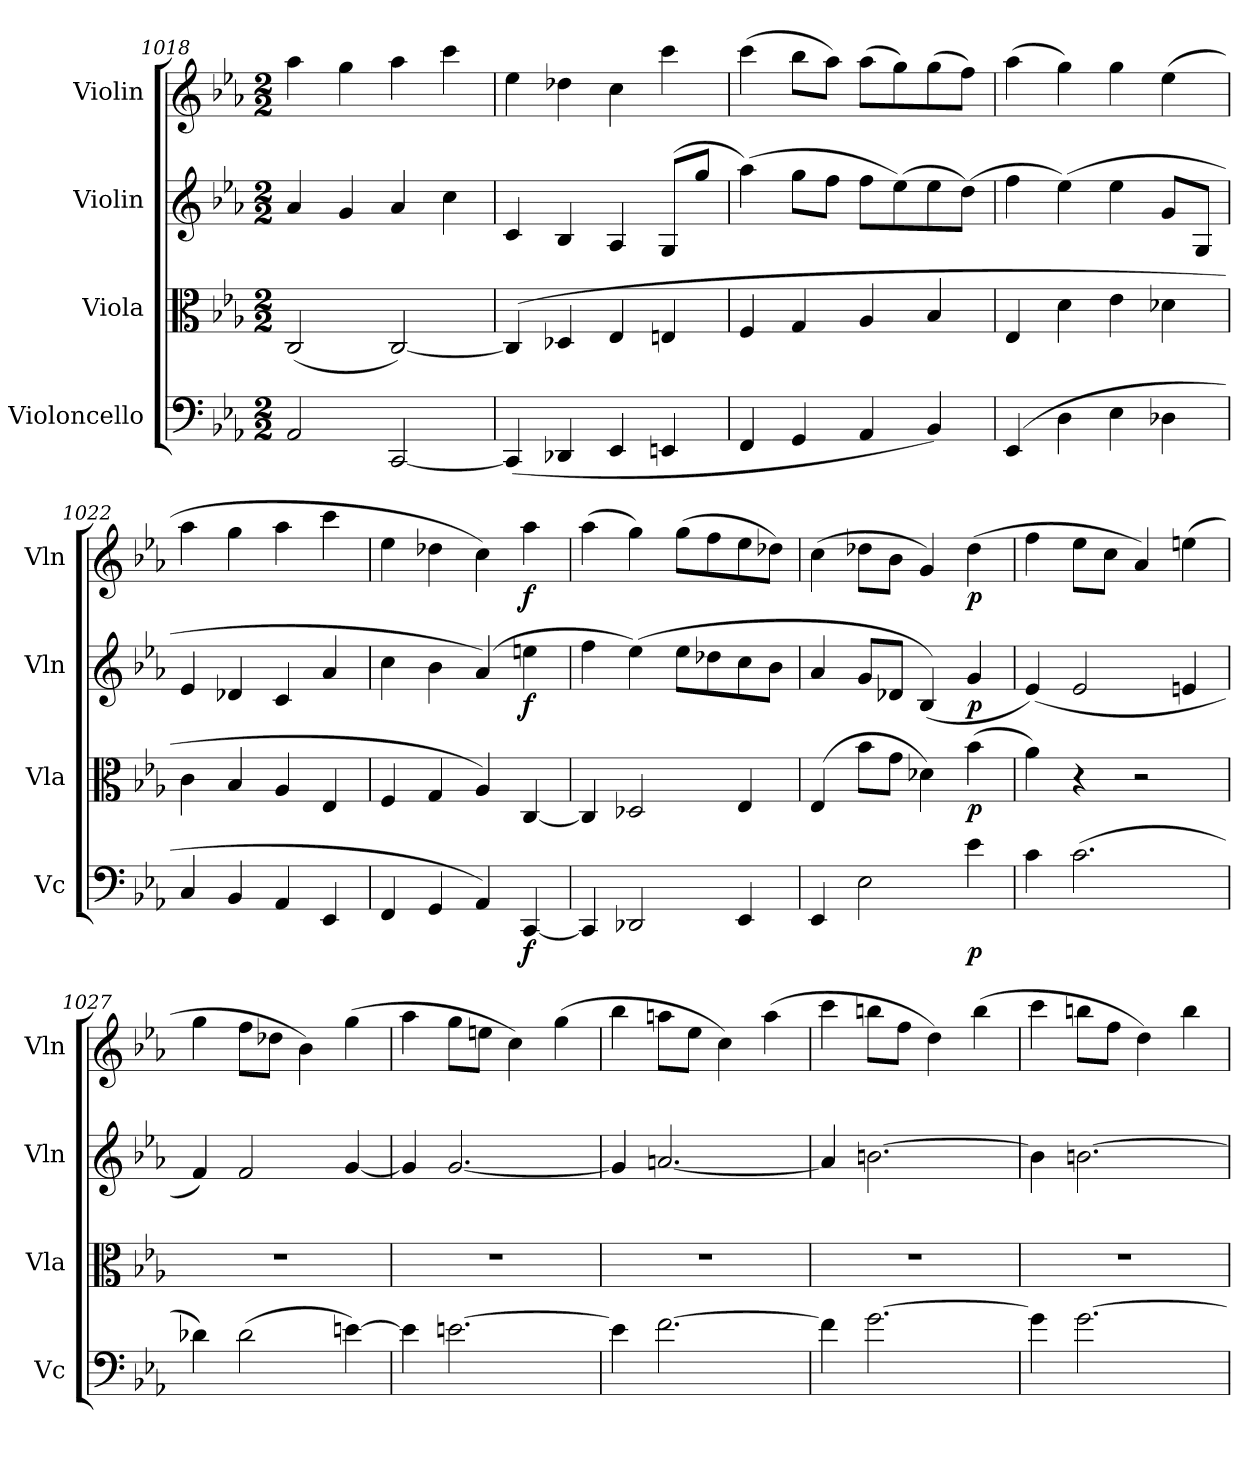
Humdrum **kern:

**kern	**dynam	**kern	**dynam	**kern	**dynam	**kern	**dynam
*part4	*part4	*part3	*part3	*part2	*part2	*part1	*part1
*staff4	*staff4	*staff3	*staff3	*staff2	*staff2	*staff1	*staff1
*I"Violoncello	*	*I"Viola	*	*I"Violin	*	*I"Violin	*
*I'Vc	*	*I'Vla	*	*I'Vln	*	*I'Vln	*
*clefF4	*	*clefC3	*	*clefG2	*	*clefG2	*
*k[b-e-a-]	*	*k[b-e-a-]	*	*k[b-e-a-]	*	*k[b-e-a-]	*
*M2/2	*	*M2/2	*	*M2/2	*	*M2/2	*
=1018	=1018	=1018	=1018	=1018	=1018	=1018	=1018
2AA-	.	(2C	.	4a-	.	4aa-	.
.	.	.	.	4g	.	4gg	.
[2CC	.	[2C)	.	4a-	.	4aa-	.
.	.	.	.	4cc	.	4ccc	.
=1019	=1019	=1019	=1019	=1019	=1019	=1019	=1019
(4CC]	.	(4C]	.	4c	.	4ee-	.
4DD-X	.	4D-X	.	4B-	.	4dd-X	.
4EE-	.	4E-	.	4A-	.	4cc	.
4EEn	.	4En	.	(8G/L	.	4ccc	.
.	.	.	.	8gg/J	.	.	.
=1020	=1020	=1020	=1020	=1020	=1020	=1020	=1020
4FF	.	4F	.	(4aa-)	.	(4ccc	.
4GG	.	4G	.	8gg\L	.	8bb-\L	.
.	.	.	.	8ff\J	.	8aa-\J)	.
4AA-	.	4A-	.	8ff\L	.	(8aa-\L	.
.	.	.	.	(8ee-\)	.	8gg\)	.
4BB-)	.	4B-	.	8ee-\	.	(8gg\	.
.	.	.	.	(8dd\J)	.	8ff\J)	.
=1021	=1021	=1021	=1021	=1021	=1021	=1021	=1021
(4EE-	.	4E-	.	4ff	.	(4aa-	.
4D	.	4d	.	(4ee-)	.	4gg)	.
4E-	.	4e-	.	4ee-	.	4gg	.
4D-X	.	4d-X	.	8g/L	.	(4ee-	.
.	.	.	.	8G/J	.	.	.
=1022	=1022	=1022	=1022	=1022	=1022	=1022	=1022
4C	.	4c	.	4e-	.	4aa-	.
4BB-	.	4B-	.	4d-X	.	4gg	.
4AA-	.	4A-	.	4c	.	4aa-	.
4EE-	.	4E-	.	4a-	.	4ccc	.
=1023	=1023	=1023	=1023	=1023	=1023	=1023	=1023
4FF	.	4F	.	4cc	.	4ee-	.
4GG	.	4G	.	4b-	.	4dd-X	.
4AA-)	.	4A-)	.	(4a-)	.	4cc)	.
[4CC	f	[4C	.	4een	f	4aa-	f
=1024	=1024	=1024	=1024	=1024	=1024	=1024	=1024
4CC]	.	4C]	.	4ff	.	(4aa-	.
2DD-X	.	2D-X	.	(4ee-)	.	4gg)	.
.	.	.	.	8ee-\L	.	(8gg\L	.
.	.	.	.	8dd-X\	.	8ff\	.
4EE-	.	4E-	.	8cc\	.	8ee-\	.
.	.	.	.	8b-\J	.	8dd-X\J)	.
=1025	=1025	=1025	=1025	=1025	=1025	=1025	=1025
4EE-	.	(4E-	.	4a-	.	(4cc	.
2E-	.	8b-\L	.	8g/L	.	8dd-X\L	.
.	.	8g\J	.	8d-X/J	.	8b-\J	.
.	.	4d-X)	.	(4B-)	.	4g)	.
4e-	p	(4b-	p	4g	p	(4dd-	p
=1026	=1026	=1026	=1026	=1026	=1026	=1026	=1026
4c	.	4a-)	.	(4e-)	.	4ff	.
(2.c	.	4r	.	2e-	.	8ee-\L	.
.	.	.	.	.	.	8cc\J	.
.	.	2r	.	.	.	4a-)	.
.	.	.	.	4en	.	(4een	.
=1027	=1027	=1027	=1027	=1027	=1027	=1027	=1027
4d-X)	.	1r	.	4f)	.	4gg	.
(2d-	.	.	.	2f	.	8ff\L	.
.	.	.	.	.	.	8dd-X\J	.
.	.	.	.	.	.	4b-)	.
[4en)	.	.	.	[4g	.	(4gg	.
=1028	=1028	=1028	=1028	=1028	=1028	=1028	=1028
4e]	.	1r	.	4g]	.	4aa-	.
[2.en	.	.	.	[2.g	.	8gg\L	.
.	.	.	.	.	.	8een\J	.
.	.	.	.	.	.	4cc)	.
.	.	.	.	.	.	(4gg	.
=1029	=1029	=1029	=1029	=1029	=1029	=1029	=1029
4e]	.	1r	.	4g]	.	4bb-	.
[2.f	.	.	.	[2.an	.	8aan\L	.
.	.	.	.	.	.	8ee-\J	.
.	.	.	.	.	.	4cc)	.
.	.	.	.	.	.	(4aa	.
=1030	=1030	=1030	=1030	=1030	=1030	=1030	=1030
4f]	.	1r	.	4a]	.	4ccc	.
[2.g	.	.	.	[2.bn	.	8bbn\L	.
.	.	.	.	.	.	8ff\J	.
.	.	.	.	.	.	4dd)	.
.	.	.	.	.	.	(4bb	.
=1031	=1031	=1031	=1031	=1031	=1031	=1031	=1031
4g]	.	1r	.	4b]	.	4ccc	.
[2.g	.	.	.	[2.bn	.	8bbn\L	.
.	.	.	.	.	.	8ff\J	.
.	.	.	.	.	.	4dd)	.
.	.	.	.	.	.	4bb	.
=	=	=	=	=	=	=	=
*-	*-	*-	*-	*-	*-	*-	*-
